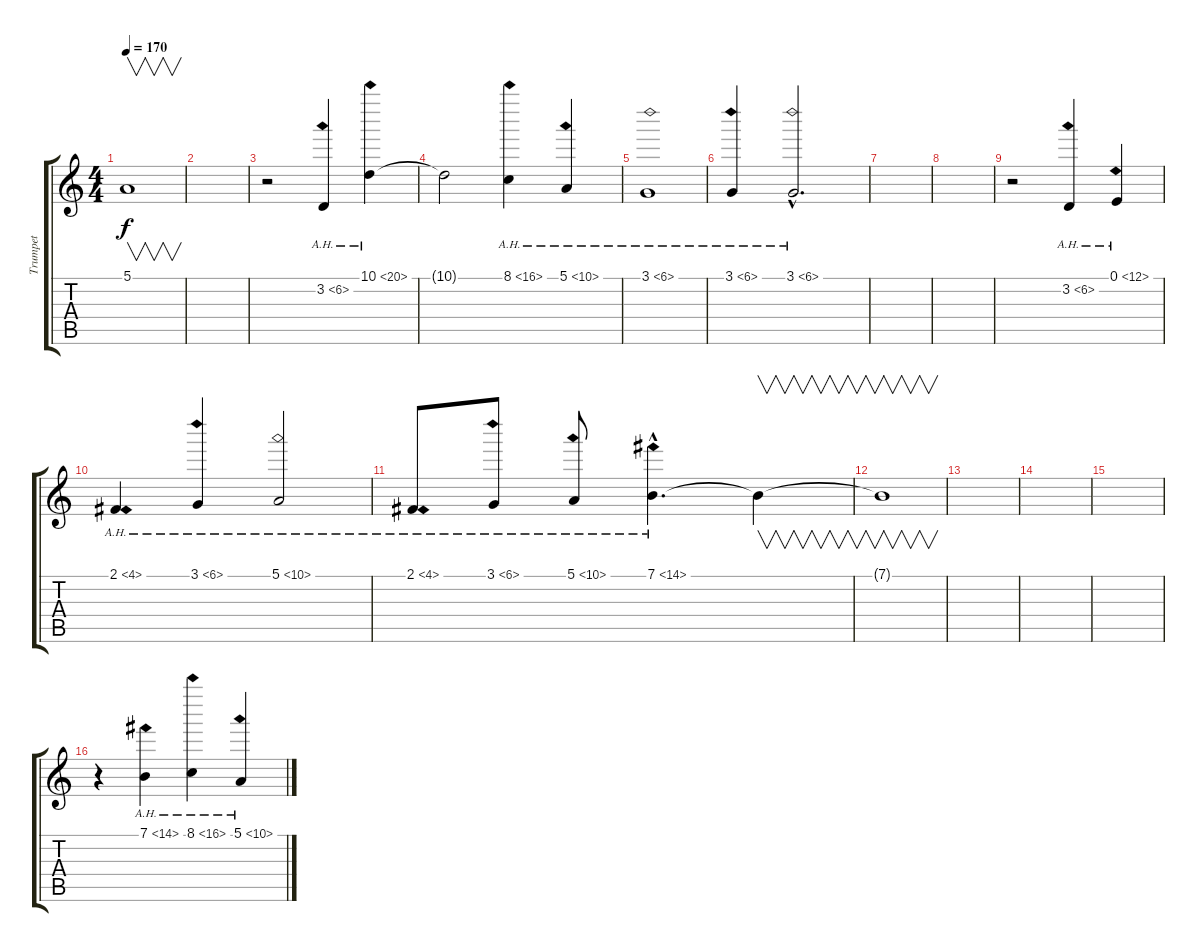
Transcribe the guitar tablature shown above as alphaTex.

\track ("Trumpet" "Trumpet") {instrument trumpet}
\staff {score tabs}
\tuning (E4 B3 G3 D3 A2 E2) {hide}
\ts (4 4)
\tempo 170
\clef g2
\ks c
5.1{t}.1{v dy f} |
|
r.2 3.2{ah 3}.4 10.1{ah 10}.4 |
10.1{t}.2 8.1{ah 8}.4 5.1{ah 5}.4 |
3.1{ah 3}.1 |
3.1{ah 3}.4 3.1{ah 3 hac}.2{d} |
|
|
r.2 3.2{ah 3}.4 0.1{ah 12}.4 |
2.1{ah 2}.4 3.1{ah 3}.4 5.1{ah 5}.2 |
2.1{ah 2}.8 3.1{ah 3}.8 5.1{ah 5}.8 7.1{ah 7 hac}.4{d} 7.1{t}.4{v} |
7.1{t}.1{v} |
|
|
|
r.4 7.1{ah 7}.4 8.1{ah 8}.4 5.1{ah 5}.4
